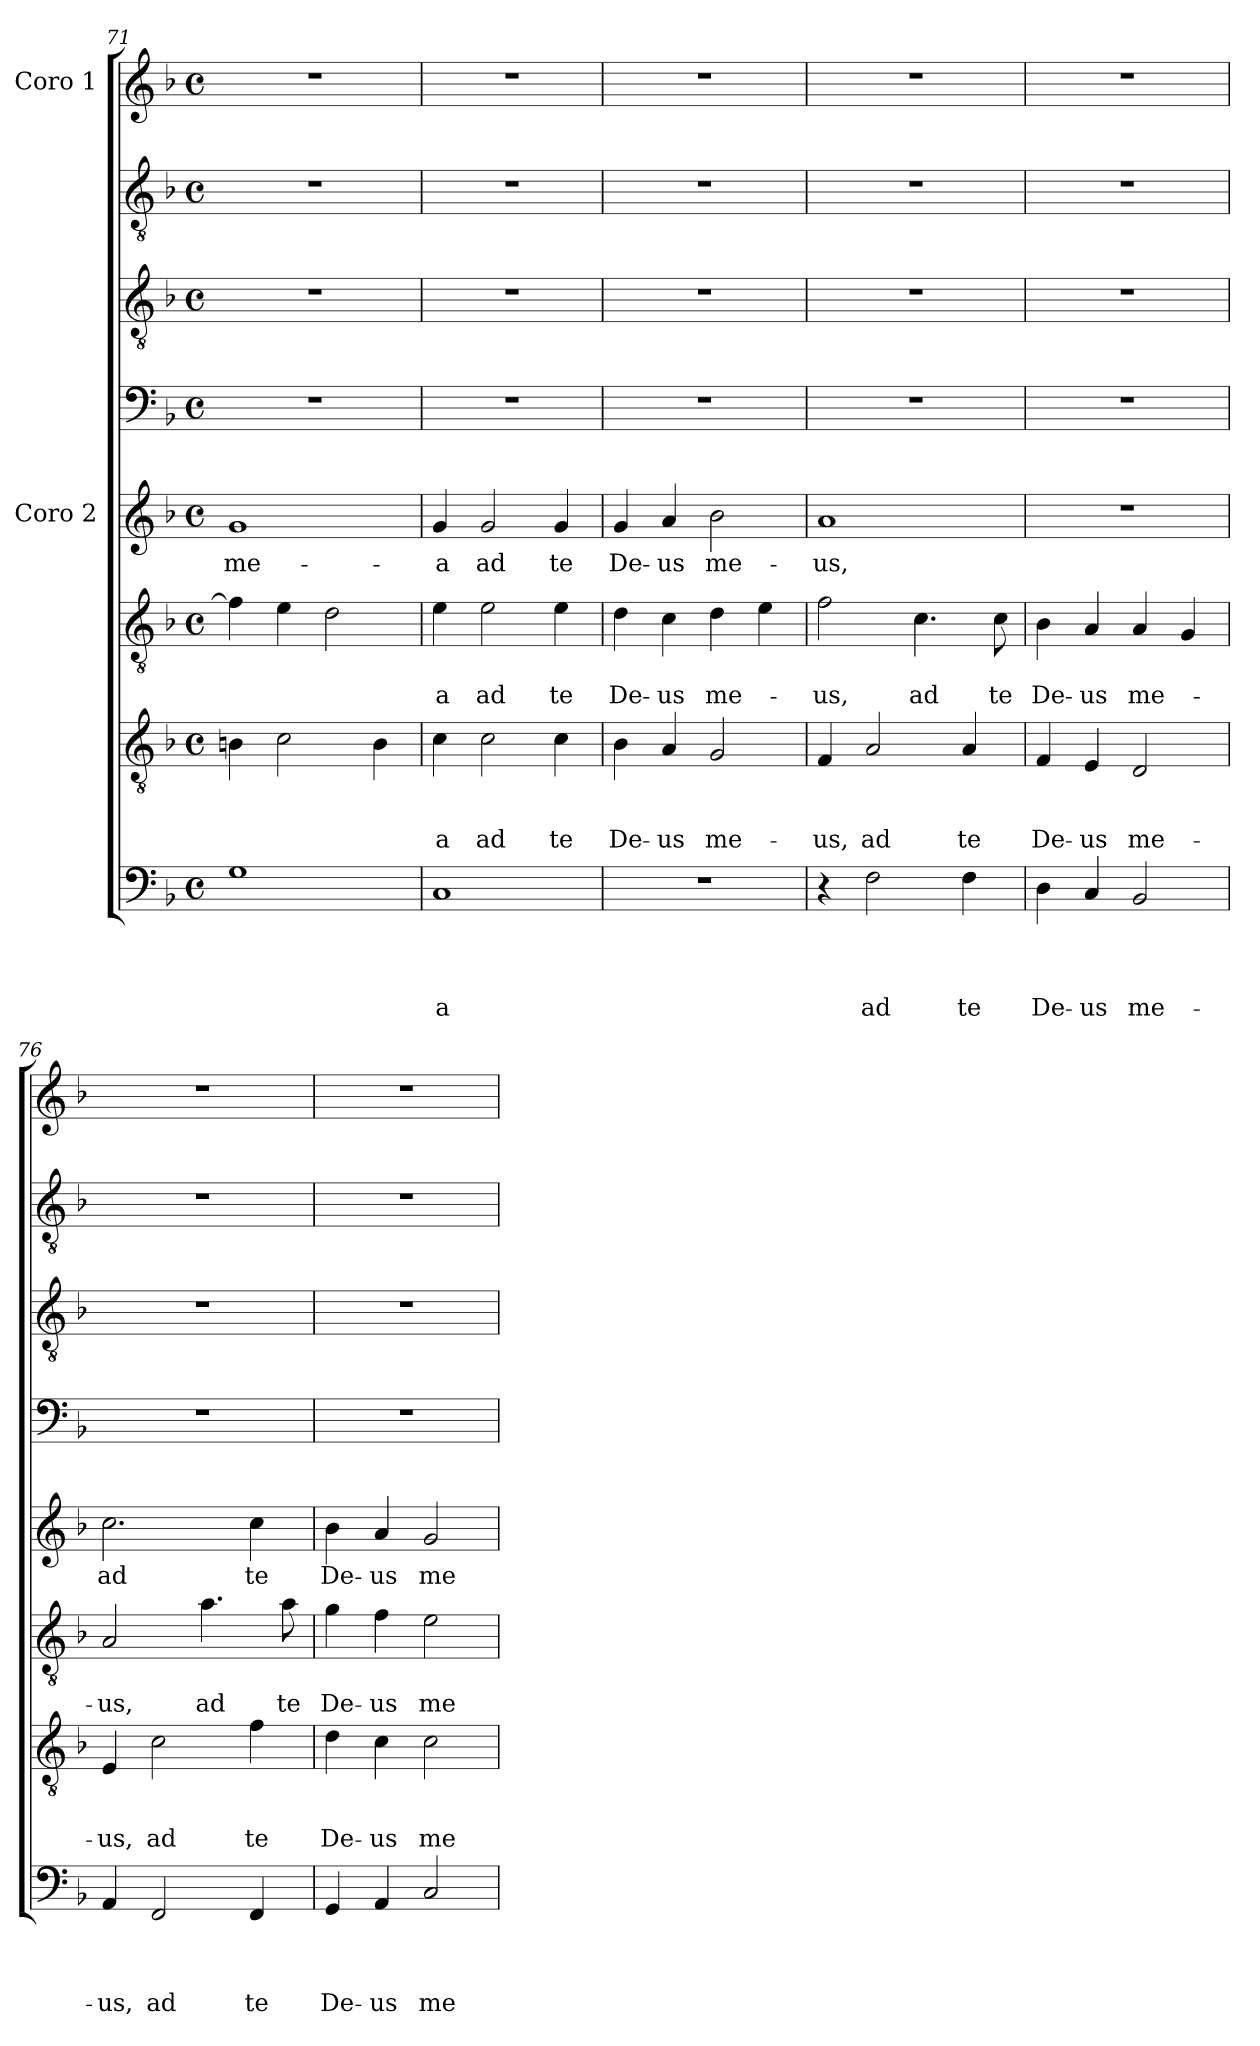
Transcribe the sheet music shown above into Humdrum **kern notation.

**kern	**text	**text	**text	**text	**kern	**text	**text	**text	**kern	**text	**text	**kern	**text	**kern	**kern	**kern	**kern
*part8	*part8	*part8	*part8	*part8	*part7	*part7	*part7	*part7	*part6	*part6	*part6	*part5	*part5	*part4	*part3	*part2	*part1
*staff8	*staff8	*staff8	*staff8	*staff8	*staff7	*staff7	*staff7	*staff7	*staff6	*staff6	*staff6	*staff5	*staff5	*staff4	*staff3	*staff2	*staff1
*	*	*	*	*	*	*	*	*	*	*	*	*I"Coro 2	*	*	*	*	*I"Coro 1
*clefF4	*	*	*	*	*clefGv2	*	*	*	*clefGv2	*	*	*clefG2	*	*clefF4	*clefGv2	*clefGv2	*clefG2
*k[b-]	*	*	*	*	*k[b-]	*	*	*	*k[b-]	*	*	*k[b-]	*	*k[b-]	*k[b-]	*k[b-]	*k[b-]
*F:	*	*	*	*	*F:	*	*	*	*F:	*	*	*F:	*	*F:	*F:	*F:	*F:
*M4/4	*	*	*	*	*M4/4	*	*	*	*M4/4	*	*	*M4/4	*	*M4/4	*M4/4	*M4/4	*M4/4
*met(c)	*	*	*	*	*met(c)	*	*	*	*met(c)	*	*	*met(c)	*	*met(c)	*met(c)	*met(c)	*met(c)
=71	=71	=71	=71	=71	=71	=71	=71	=71	=71	=71	=71	=71	=71	=71	=71	=71	=71
!	!	!	!	!	!	!	!	!	!	!	!	!	!LO:LY:b	!	!	!	!
1G	.	.	.	.	4Bn\	.	.	.	4f\]	.	.	1g	me-	1r	1r	1r	1r
.	.	.	.	.	2c\	.	.	.	4e\	.	.	.	.	.	.	.	.
.	.	.	.	.	.	.	.	.	2d\	.	.	.	.	.	.	.	.
.	.	.	.	.	4B\	.	.	.	.	.	.	.	.	.	.	.	.
=72	=72	=72	=72	=72	=72	=72	=72	=72	=72	=72	=72	=72	=72	=72	=72	=72	=72
!	!	!	!	!LO:LY:b	!	!	!	!LO:LY:b	!	!	!LO:LY:b	!	!LO:LY:b	!	!	!	!
1C	.	.	.	-a	4c\	.	.	-a	4e\	.	-a	4g/	-a	1r	1r	1r	1r
!	!	!	!	!	!	!	!	!LO:LY:b	!	!	!LO:LY:b	!	!LO:LY:b	!	!	!	!
.	.	.	.	.	2c\	.	.	ad	2e\	.	ad	2g/	ad	.	.	.	.
!	!	!	!	!	!	!	!	!LO:LY:b	!	!	!LO:LY:b	!	!LO:LY:b	!	!	!	!
.	.	.	.	.	4c\	.	.	te	4e\	.	te	4g/	te	.	.	.	.
=73	=73	=73	=73	=73	=73	=73	=73	=73	=73	=73	=73	=73	=73	=73	=73	=73	=73
!	!	!	!	!	!	!	!	!LO:LY:b	!	!	!LO:LY:b	!	!LO:LY:b	!	!	!	!
1r	.	.	.	.	4B-\	.	.	De-	4d\	.	De-	4g/	De-	1r	1r	1r	1r
!	!	!	!	!	!	!	!	!LO:LY:b	!	!	!LO:LY:b	!	!LO:LY:b	!	!	!	!
.	.	.	.	.	4A/	.	.	-us	4c\	.	-us	4a/	-us	.	.	.	.
!	!	!	!	!	!	!	!	!LO:LY:b	!	!	!LO:LY:b	!	!LO:LY:b	!	!	!	!
.	.	.	.	.	2G/	.	.	me-	4d\	.	me-	2b-\	me-	.	.	.	.
.	.	.	.	.	.	.	.	.	4e\	.	.	.	.	.	.	.	.
=74	=74	=74	=74	=74	=74	=74	=74	=74	=74	=74	=74	=74	=74	=74	=74	=74	=74
!	!	!	!	!	!	!	!	!LO:LY:b	!	!	!LO:LY:b	!	!LO:LY:b	!	!	!	!
4r	.	.	.	.	4F/	.	.	-us,	2f\	.	-us,	1a	-us,	1r	1r	1r	1r
!	!	!	!	!LO:LY:b	!	!	!	!LO:LY:b	!	!	!	!	!	!	!	!	!
2F\	.	.	.	ad	2A/	.	.	ad	.	.	.	.	.	.	.	.	.
!	!	!	!	!	!	!	!	!	!	!	!LO:LY:b	!	!	!	!	!	!
.	.	.	.	.	.	.	.	.	4.c\	.	ad	.	.	.	.	.	.
!	!	!	!	!LO:LY:b	!	!	!	!LO:LY:b	!	!	!	!	!	!	!	!	!
4F\	.	.	.	te	4A/	.	.	te	.	.	.	.	.	.	.	.	.
!	!	!	!	!	!	!	!	!	!	!	!LO:LY:b	!	!	!	!	!	!
.	.	.	.	.	.	.	.	.	8c\	.	te	.	.	.	.	.	.
!!LO:PB:g=z
=75	=75	=75	=75	=75	=75	=75	=75	=75	=75	=75	=75	=75	=75	=75	=75	=75	=75
!	!	!	!	!LO:LY:b	!	!	!	!LO:LY:b	!	!	!LO:LY:b	!	!	!	!	!	!
4D\	.	.	.	De-	4F/	.	.	De-	4B-\	.	De-	1r	.	1r	1r	1r	1r
!	!	!	!	!LO:LY:b	!	!	!	!LO:LY:b	!	!	!LO:LY:b	!	!	!	!	!	!
4C/	.	.	.	-us	4E/	.	.	-us	4A/	.	-us	.	.	.	.	.	.
!	!	!	!	!LO:LY:b	!	!	!	!LO:LY:b	!	!	!LO:LY:b	!	!	!	!	!	!
2BB-/	.	.	.	me-	2D/	.	.	me-	4A/	.	me-	.	.	.	.	.	.
.	.	.	.	.	.	.	.	.	4G/	.	.	.	.	.	.	.	.
=76	=76	=76	=76	=76	=76	=76	=76	=76	=76	=76	=76	=76	=76	=76	=76	=76	=76
!	!	!	!	!LO:LY:b	!	!	!	!LO:LY:b	!	!	!LO:LY:b	!	!LO:LY:b	!	!	!	!
4AA/	.	.	.	-us,	4E/	.	.	-us,	2A/	.	-us,	2.cc\	ad	1r	1r	1r	1r
!	!	!	!	!LO:LY:b	!	!	!	!LO:LY:b	!	!	!	!	!	!	!	!	!
2FF/	.	.	.	ad	2c\	.	.	ad	.	.	.	.	.	.	.	.	.
!	!	!	!	!	!	!	!	!	!	!	!LO:LY:b	!	!	!	!	!	!
.	.	.	.	.	.	.	.	.	4.a\	.	ad	.	.	.	.	.	.
!	!	!	!	!LO:LY:b	!	!	!	!LO:LY:b	!	!	!	!	!LO:LY:b	!	!	!	!
4FF/	.	.	.	te	4f\	.	.	te	.	.	.	4cc\	te	.	.	.	.
!	!	!	!	!	!	!	!	!	!	!	!LO:LY:b	!	!	!	!	!	!
.	.	.	.	.	.	.	.	.	8a\	.	te	.	.	.	.	.	.
=77	=77	=77	=77	=77	=77	=77	=77	=77	=77	=77	=77	=77	=77	=77	=77	=77	=77
!	!	!	!	!LO:LY:b	!	!	!	!LO:LY:b	!	!	!LO:LY:b	!	!LO:LY:b	!	!	!	!
4GG/	.	.	.	De-	4d\	.	.	De-	4g\	.	De-	4b-\	De-	1r	1r	1r	1r
!	!	!	!	!LO:LY:b	!	!	!	!LO:LY:b	!	!	!LO:LY:b	!	!LO:LY:b	!	!	!	!
4AA/	.	.	.	-us	4c\	.	.	-us	4f\	.	-us	4a/	-us	.	.	.	.
!	!	!	!	!LO:LY:b	!	!	!	!LO:LY:b	!	!	!LO:LY:b	!	!LO:LY:b	!	!	!	!
2C/	.	.	.	me-	2c\	.	.	me-	2e\	.	me-	2g/	me-	.	.	.	.
=	=	=	=	=	=	=	=	=	=	=	=	=	=	=	=	=	=
*-	*-	*-	*-	*-	*-	*-	*-	*-	*-	*-	*-	*-	*-	*-	*-	*-	*-
